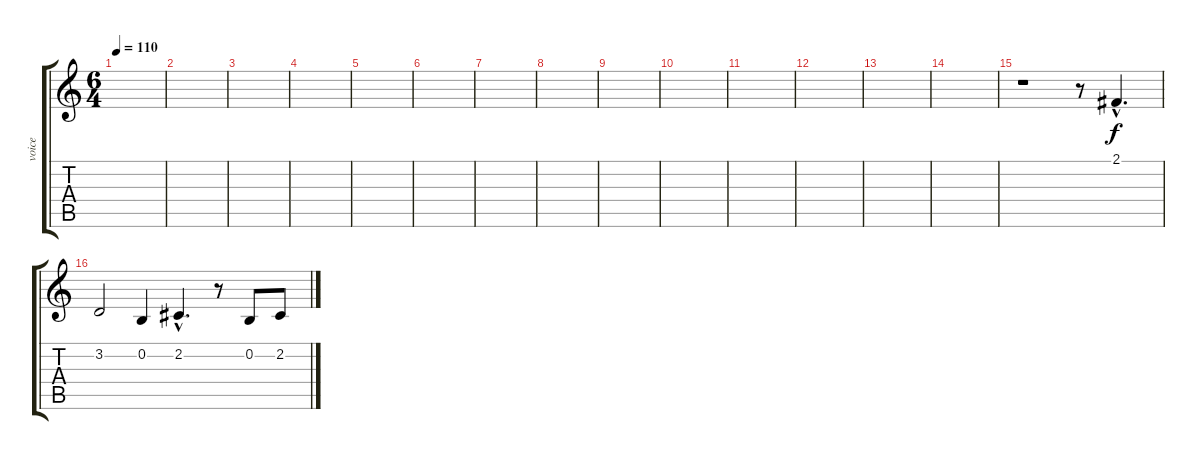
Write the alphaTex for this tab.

\track ("voice" "voice") {instrument trumpet}
\staff {score tabs}
\tuning (E4 B3 G3 D3 A2 E2) {hide}
\ts (6 4)
\tempo 110
\clef g2
\ks c
|
|
|
|
|
|
|
|
|
|
|
|
|
|
r.1 r.8 2.1{hac}.4{d} |
3.2.2 0.2.4 2.2{hac}.4{d} r.8 0.2.8 2.2.8
